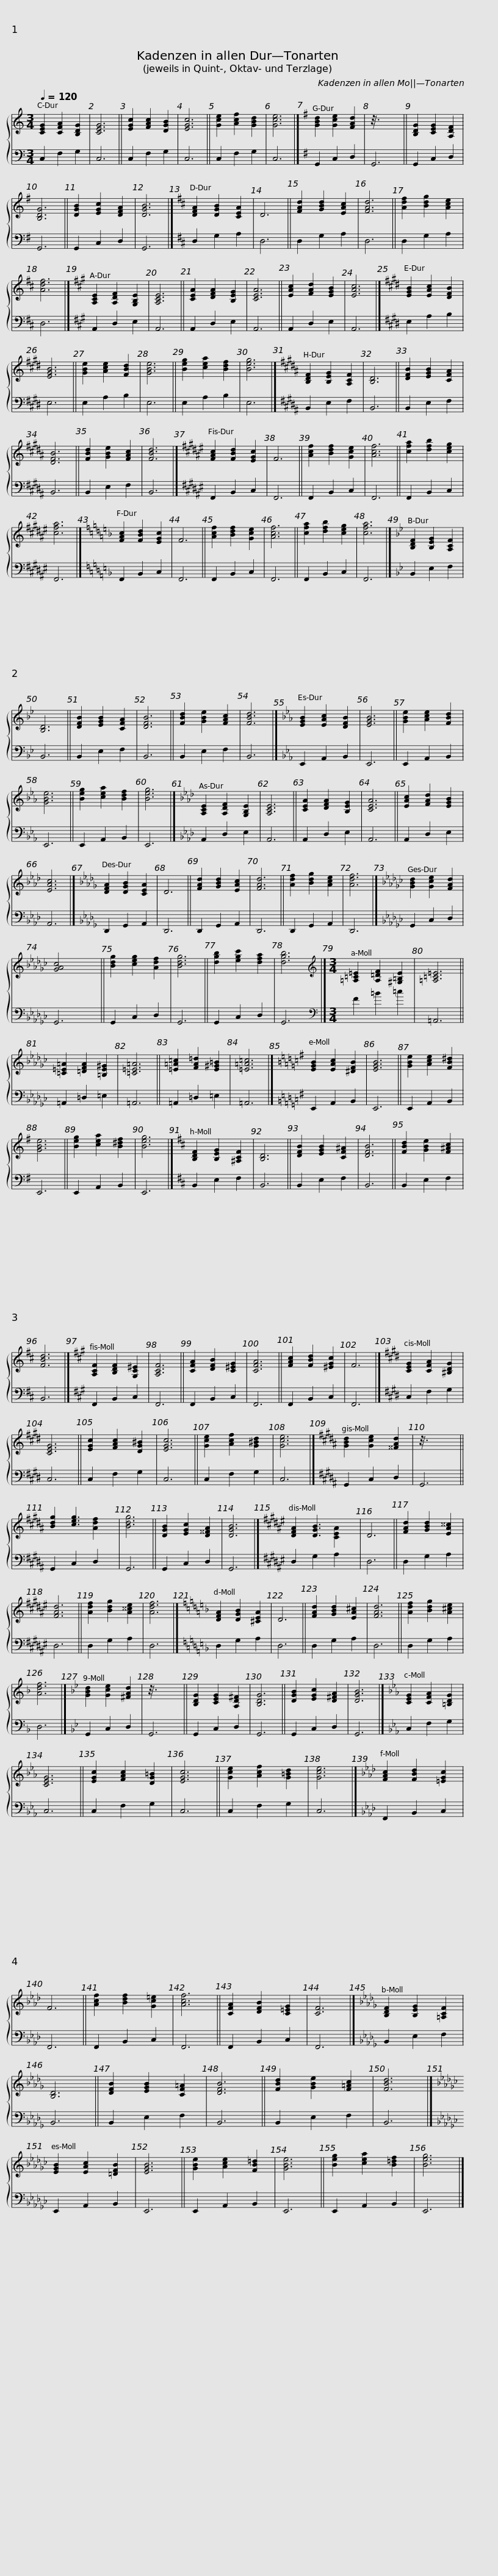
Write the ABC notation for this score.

X:1
%%score { ( 1 3 ) | 2 }
L:1/8
Q:1/4=120
M:3/4
I:linebreak $
K:C
V:1 treble
V:3 treble
V:2 bass
V:1
 [CEG]2 [CFA]2 [B,DG]2 | [CEG]6 || [EGc]2 [FAc]2 [DGB]2 | [EGc]6 || [Gce]2 [Acf]2 [GBd]2 | %5
 [Gce]6 |]$[K:G] [GBd]2 [Gce]2 [FAd]2 | z3/8 x45/8 || [B,DG]2 [CEG]2 [A,DF]2 | [B,DG]6 || %10
 [DGB]2 [EGc]2 [DFA]2 | [DGB]6 |][K:D] [DFA]2 [DGB]2 [CEA]2 | D6 || [FAd]2 [GBd]2 [EAc]2 | %15
 [FAd]6 || [Adf]2 [Bdg]2 [Ace]2 | [Adf]6 |]$[K:A] [A,CE]2 [A,DF]2 [G,B,E]2 | [A,CE]6 || %20
 [CEA]2 [DFA]2 [B,EG]2 | [CEA]6 || [EAc]2 [FAd]2 [EGB]2 | [EAc]6 |][K:E] [EGB]2 [EAc]2 [DFB]2 | %25
 [EGB]6 || [GBe]2 [Ace]2 [FBd]2 | [GBe]6 || [Beg]2 [cea]2 [Bdf]2 | [Beg]6 |]$ %30
[K:B] [B,DF]2 [B,EG]2 [A,CF]2 | [B,D]6 || [DFB]2 [EGB]2 [CFA]2 | [DFB]6 || [FBd]2 [GBe]2 [FAc]2 | %35
 [FBd]6 |][K:F#] [FAc]2 [FBd]2 [EGc]2 | F6 || [Acf]2 [Bdf]2 [Gce]2 | [Acf]6 || %40
 [cfa]2 [dfb]2 [ceg]2 | [cfa]6 |]$[K:F] [FAc]2 [FBd]2 [EGc]2 | F6 || [Acf]2 [Bdf]2 [Gce]2 | %45
 [Acf]6 || [cfa]2 [dfb]2 [ceg]2 | [cfa]6 |][K:Bb] [B,DF]2 [B,EG]2 [A,CF]2 | [B,D]6 || %50
 [DFB]2 [EGB]2 [CFA]2 | [DFB]6 || [FBd]2 [GBe]2 [FAc]2 | [FBd]6 |]$[K:Eb] [EGB]2 [EAc]2 [DFB]2 | %55
 [EGB]6 || [GBe]2 [Ace]2 [FBd]2 | [GBe]6 || [Beg]2 [cea]2 [Bdf]2 | [Beg]6 |] %60
[K:Ab] [A,CE]2 [A,DF]2 [G,B,E]2 | [A,CE]6 || [CEA]2 [DFA]2 [B,EG]2 | [CEA]6 || [EAc]2 [FAd]2 [EGB]2 | %65
 [EAc]6 |]$[K:Db] [DFA]2 [DGB]2 [CEA]2 | D6 || [FAd]2 [GBd]2 [EAc]2 | [FAd]6 || %70
 [Adf]2 [Bdg]2 [Ace]2 | [Adf]6 |][K:Gb] [GBd]2 [Gce]2 [FAd]2 | [GAc]4 x2 || [Bdg]2 [ceg]2 [Adf]2 | %75
 [Bdg]6 || [dgb]2 [egc']2 [dfa]2 | [dgb]6 |]$[M:3/4][K:treble] [=A,=C=E]2 [A,=DF]2 [^G,=B,E]2 | [=A,=C=E]6 || %80
 [=C=E=A]2 [=DFA]2 [=B,E^G]2 | [=C=E=A]6 || [=E=A=c]2 [FA=d]2 [E^G=B]2 | [=E=A=c]6 |]$[K:G] [EGB]2 [EAc]2 [^DFB]2 | %85
 [EGB]6 || [GBe]2 [Ace]2 [FB^d]2 | [GBe]6 || [Beg]2 [cea]2 [B^df]2 | [Beg]6 |] %90
[K:D] [B,DF]2 [B,EG]2 [^A,CF]2 | [B,D]6 || [DFB]2 [EGB]2 [CF^A]2 | [DFB]6 || [FBd]2 [GBe]2 [F^Ac]2 | %95
 [FBd]6 |]$[K:A] [A,CF]2 [B,DF]2 [G,C^E]2 | [A,CF]6 || [CFA]2 [DFB]2 [C^EG]2 | [CFA]6 || %100
 [FAc]2 [FBd]2 [^EGc]2 | F6 |][K:E] [CEG]2 [CFA]2 [^B,DG]2 | [CEG]6 || [EGc]2 [FAc]2 [DG^B]2 | %105
 [EGc]6 || [Gce]2 [Acf]2 [G^Bd]2 | [Gce]6 |]$[K:B] [GBd]2 [Gce]2 [^^FAd]2 | z3/8 x45/8 || %110
 [Bdg]2 [ceg]3 x | [Bdg]6 || [DGB]2 [EGc]2 [D^^FA]2 | [DGB]6 |][K:F#] [DFA]2 [DGB]3 x | %115
 D6 || [FAd]2 [GBd]2 [EA^^c]2 | [FAd]6 || [Adf]2 [Bdg]2 [A^^ce]2 | [Adf]6 |]$ %120
[K:F] [DFA]2 [DGB]2 [^CEA]2 | D6 || [FAd]2 [GBd]2 [EA^c]2 | [FAd]6 || [Adf]2 [Bdg]2 [A^ce]2 | %125
 [Adf]6 |][K:Bb] [GBd]2 [Gce]2 [^FAd]2 | z3/8 x45/8 || [B,DG]2 [CEG]2 [A,D^F]2 | [B,DG]6 || %130
 [DGB]2 [EGc]2 [D^FA]2 | [DGB]6 |]$[K:Eb] [CEG]2 [CFA]2 [=B,DG]2 | [CEG]6 || [EGc]2 [FAc]2 [DG=B]2 | %135
 [EGc]6 || [Gce]2 [Acf]2 [G=Bd]2 | [Gce]6 |][K:Ab] [FAc]2 [FBd]2 [=EGc]2 | F6 || %140
 [Acf]2 [Bdf]2 [Gc=e]2 | [Acf]6 || [CFA]2 [DFB]2 [C=EG]2 | [CF]6 |]$[K:Db] [B,DF]2 [B,EG]2 [=A,CF]2 | %145
 [B,D]6 || [DFB]2 [EGB]2 [CF=A]2 | [DFB]6 || [FBd]2 [GBe]2 [F=Ac]2 | [FBd]6 |] %150
[K:Gb] [EGB]2 [EAc]2 [=DFB]2 | [EGB]6 || [GBe]2 [Ace]2 [FB=d]2 | [GBe]6 || [Beg]2 [cea]2 [B=df]2 | %155
 [Beg]6 |] %156
V:2
 C,2 F,2 G,2 | C,6 || C,2 F,2 G,2 | C,6 || C,2 F,2 G,2 | %5
 C,6 |]$[K:G] G,,2 C,2 D,2 | G,,6 || G,,2 C,2 D,2 | G,,6 || %10
 G,,2 C,2 D,2 | G,,6 |][K:D] D,2 G,2 A,2 | D,6 || D,2 G,2 A,2 | %15
 D,6 || D,2 G,2 A,2 | D,6 |]$[K:A] A,,2 D,2 E,2 | A,,6 || %20
 A,,2 D,2 E,2 | A,,6 || A,,2 D,2 E,2 | A,,6 |][K:E] E,2 A,2 B,2 | %25
 E,6 || E,2 A,2 B,2 | E,6 || E,2 A,2 B,2 | E,6 |]$ %30
[K:B] B,,2 E,2 F,2 | B,,6 || B,,2 E,2 F,2 | B,,6 || B,,2 E,2 F,2 | %35
 B,,6 |][K:F#] F,,2 B,,2 C,2 | F,,6 || F,,2 B,,2 C,2 | F,,6 || %40
 F,,2 B,,2 C,2 | F,,6 |]$[K:F] F,,2 B,,2 C,2 | F,,6 || F,,2 B,,2 C,2 | %45
 F,,6 || F,,2 B,,2 C,2 | F,,6 |][K:Bb] B,,2 E,2 F,2 | B,,6 || %50
 B,,2 E,2 F,2 | B,,6 || B,,2 E,2 F,2 | B,,6 |]$[K:Eb] E,,2 A,,2 B,,2 | %55
 E,,6 || E,,2 A,,2 B,,2 | E,,6 || E,,2 A,,2 B,,2 | E,,6 |] %60
[K:Ab] A,,2 D,2 E,2 | A,,6 || A,,2 D,2 E,2 | A,,6 || A,,2 D,2 E,2 | %65
 A,,6 |]$[K:Db] D,,2 G,,2 A,,2 | D,,6 || D,,2 G,,2 A,,2 | D,,6 || %70
 D,,2 G,,2 A,,2 | D,,6 |][K:Gb] G,,2 C,2 D,2 | G,,6 || G,,2 C,2 D,2 | %75
 G,,6 || G,,2 C,2 D,2 | G,,6 |]$[M:3/4][K:bass] F2 =B2 =c2 | =A,,6 || %80
 =A,,2 =D,2 =E,2 | =A,,6 || =A,,2 =D,2 =E,2 | =A,,6 |]$[K:G] E,,2 A,,2 B,,2 | %85
 E,,6 || E,,2 A,,2 B,,2 | E,,6 || E,,2 A,,2 B,,2 | E,,6 |] %90
[K:D] B,,2 E,2 F,2 | B,,6 || B,,2 E,2 F,2 | B,,6 || B,,2 E,2 F,2 | %95
 B,,6 |]$[K:A] F,,2 B,,2 C,2 | F,,6 || F,,2 B,,2 C,2 | F,,6 || %100
 F,,2 B,,2 C,2 | F,,6 |][K:E] C,2 F,2 G,2 | C,6 || C,2 F,2 G,2 | %105
 C,6 || C,2 F,2 G,2 | C,6 |]$[K:B] G,,2 C,2 D,2 | G,,6 || %110
 G,,2 C,2 D,2 | G,,6 || G,,2 C,2 D,2 | G,,6 |][K:F#] D,2 G,2 A,2 | %115
 D,6 || D,2 G,2 A,2 | D,6 || D,2 G,2 A,2 | D,6 |]$ %120
[K:F] D,2 G,2 A,2 | D,6 || D,2 G,2 A,2 | D,6 || D,2 G,2 A,2 | %125
 D,6 |][K:Bb] G,,2 C,2 D,2 | G,,6 || G,,2 C,2 D,2 | G,,6 || %130
 G,,2 C,2 D,2 | G,,6 |]$[K:Eb] C,2 F,2 G,2 | C,6 || C,2 F,2 G,2 | %135
 C,6 || C,2 F,2 G,2 | C,6 |][K:Ab] F,,2 B,,2 C,2 | F,,6 || %140
 F,,2 B,,2 C,2 | F,,6 || F,,2 B,,2 C,2 | F,,6 |]$[K:Db] B,,2 E,2 F,2 | %145
 B,,6 || B,,2 E,2 F,2 | B,,6 || B,,2 E,2 F,2 | B,,6 |] %150
[K:Gb] E,,2 A,,2 B,,2 | E,,6 || E,,2 A,,2 B,,2 | E,,6 || E,,2 A,,2 B,,2 | %155
 E,,6 |] %156
V:3
 x6 | x6 || x6 | x6 || x6 | %5
 x6 |]$[K:G] x6 | x6 || x6 | x6 || %10
 x6 | x6 |][K:D] x6 | x6 || x6 | %15
 x6 || x6 | x6 |]$[K:A] x6 | x6 || %20
 x6 | x6 || x6 | x6 |][K:E] x6 | %25
 x6 || x6 | x6 || x6 | x6 |]$ %30
[K:B] x6 | x6 || x6 | x6 || x6 | %35
 x6 |][K:F#] x6 | x6 || x6 | x6 || %40
 x6 | x6 |]$[K:F] x6 | x6 || x6 | %45
 x6 || x6 | x6 |][K:Bb] x6 | x6 || %50
 x6 | x6 || x6 | x6 |]$[K:Eb] x6 | %55
 x6 || x6 | x6 || x6 | x6 |] %60
[K:Ab] x6 | x6 || x6 | x6 || x6 | %65
 x6 |]$[K:Db] x6 | x6 || x6 | x6 || %70
 x6 | x6 |][K:Gb] x6 | x6 || x6 | %75
 x6 || x6 | x6 |]$[M:3/4][K:treble] x6 | x6 || %80
 x6 | x6 || x6 | x6 |]$[K:G] x6 | %85
 x6 || x6 | x6 || x6 | x6 |] %90
[K:D] x6 | x6 || x6 | x6 || x6 | %95
 x6 |]$[K:A] x6 | x6 || x6 | x6 || %100
 x6 | x6 |][K:E] x6 | x6 || x6 | %105
 x6 || x6 | x6 |]$[K:B] x6 | x6 || %110
 x4 [Adf]2 | x6 || x6 | x6 |][K:F#] x4 [CEA]2 | %115
 x6 || x6 | x6 || x6 | x6 |]$ %120
[K:F] x6 | x6 || x6 | x6 || x6 | %125
 x6 |][K:Bb] x6 | x6 || x6 | x6 || %130
 x6 | x6 |]$[K:Eb] x6 | x6 || x6 | %135
 x6 || x6 | x6 |][K:Ab] x6 | x6 || %140
 x6 | x6 || x6 | x6 |]$[K:Db] x6 | %145
 x6 || x6 | x6 || x6 | x6 |] %150
[K:Gb] x6 | x6 || x6 | x6 || x6 | %155
 x6 |] %156
